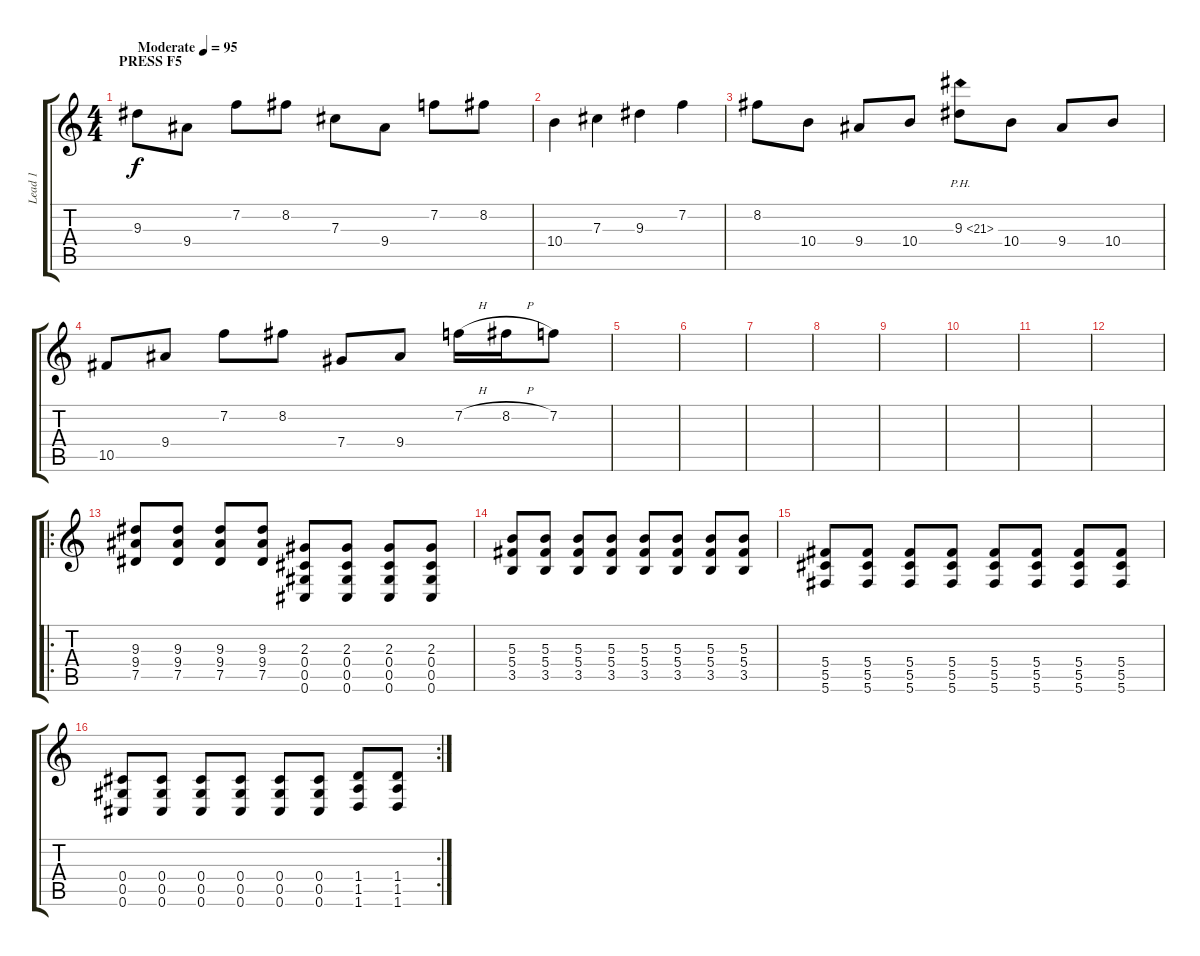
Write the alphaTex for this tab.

\track ("Lead 1" "Lead 1") {instrument distortionguitar}
\staff {score tabs}
\tuning (Eb4 Bb3 Gb3 Db3 Ab2 Db2) {hide}
\ts (4 4)
\section ("" "PRESS F5")
\tempo (95 "Moderate")
\clef g2
\ks c
9.3.8{dy f instrument distortionguitar} 9.4.8 7.2.8 8.2.8 7.3.8 9.4.8 7.2.8 8.2.8 |
10.4.4 7.3.4 9.3.4 7.2.4 |
8.2.8 10.4.8 9.4.8 10.4.8 9.3{ph 12}.8 10.4.8 9.4.8 10.4.8 |
10.5.8 9.4.8 7.2.8 8.2.8 7.4.8 9.4.8 7.2{h}.16 8.2{h}.16 7.2.8 |
|
|
|
|
|
|
|
|
\ro
(9.3 9.4 7.5).8{balance 0} (9.3 9.4 7.5).8 (9.3 9.4 7.5).8 (9.3 9.4 7.5).8 (2.3 0.4 0.5 0.6).8 (2.3 0.4 0.5 0.6).8 (2.3 0.4 0.5 0.6).8 (2.3 0.4 0.5 0.6).8 |
(5.3 5.4 3.5).8 (5.3 5.4 3.5).8 (5.3 5.4 3.5).8 (5.3 5.4 3.5).8 (5.3 5.4 3.5).8 (5.3 5.4 3.5).8 (5.3 5.4 3.5).8 (5.3 5.4 3.5).8 |
(5.4 5.5 5.6).8 (5.4 5.5 5.6).8 (5.4 5.5 5.6).8 (5.4 5.5 5.6).8 (5.4 5.5 5.6).8 (5.4 5.5 5.6).8 (5.4 5.5 5.6).8 (5.4 5.5 5.6).8 |
\rc 2
(0.4 0.5 0.6).8 (0.4 0.5 0.6).8 (0.4 0.5 0.6).8 (0.4 0.5 0.6).8 (0.4 0.5 0.6).8 (0.4 0.5 0.6).8 (1.4 1.5 1.6).8 (1.4 1.5 1.6).8
